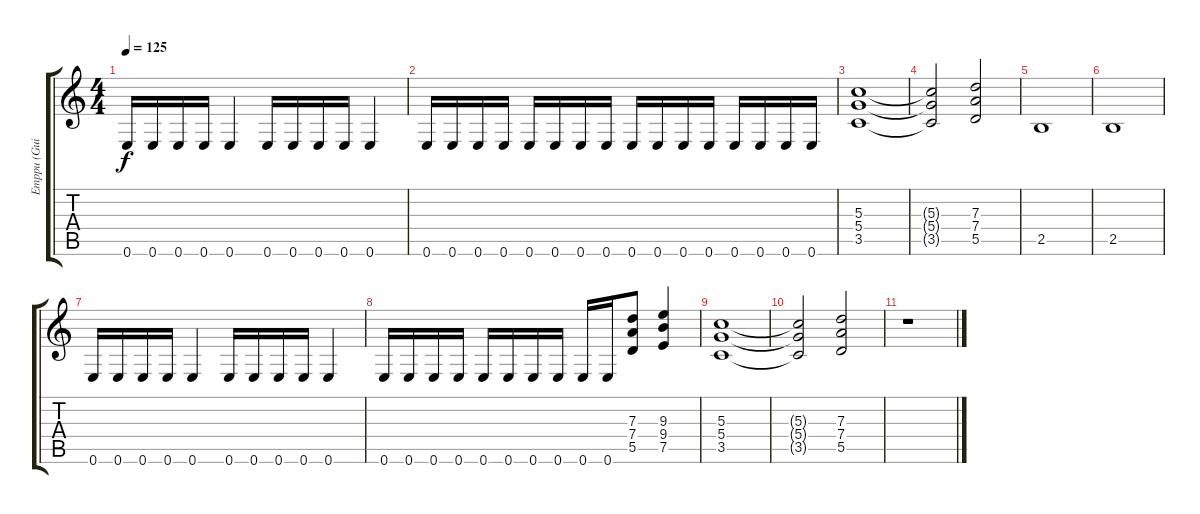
\track ("Emppu (Guitar 2)" "Emppu (Gui") {instrument distortionguitar}
\staff {score tabs}
\tuning (E4 B3 G3 D3 A2 E2) {hide}
\ts (4 4)
\tempo 125
\clef g2
\ks c
0.6.16{dy f instrument distortionguitar} 0.6.16 0.6.16 0.6.16 0.6.4 0.6.16 0.6.16 0.6.16 0.6.16 0.6.4 |
0.6.16 0.6.16 0.6.16 0.6.16 0.6.16 0.6.16 0.6.16 0.6.16 0.6.16 0.6.16 0.6.16 0.6.16 0.6.16 0.6.16 0.6.16 0.6.16 |
(5.3 5.4 3.5).1 |
(5.3{t} 5.4{t} 3.5{t}).2 (7.3 7.4 5.5).2 |
2.5.1 |
2.5.1 |
0.6.16 0.6.16 0.6.16 0.6.16 0.6.4 0.6.16 0.6.16 0.6.16 0.6.16 0.6.4 |
0.6.16 0.6.16 0.6.16 0.6.16 0.6.16 0.6.16 0.6.16 0.6.16 0.6.16 0.6.16 (7.3 7.4 5.5).8 (9.3 9.4 7.5).4 |
(5.3 5.4 3.5).1 |
(5.3{t} 5.4{t} 3.5{t}).2 (7.3 7.4 5.5).2 |
r.1
